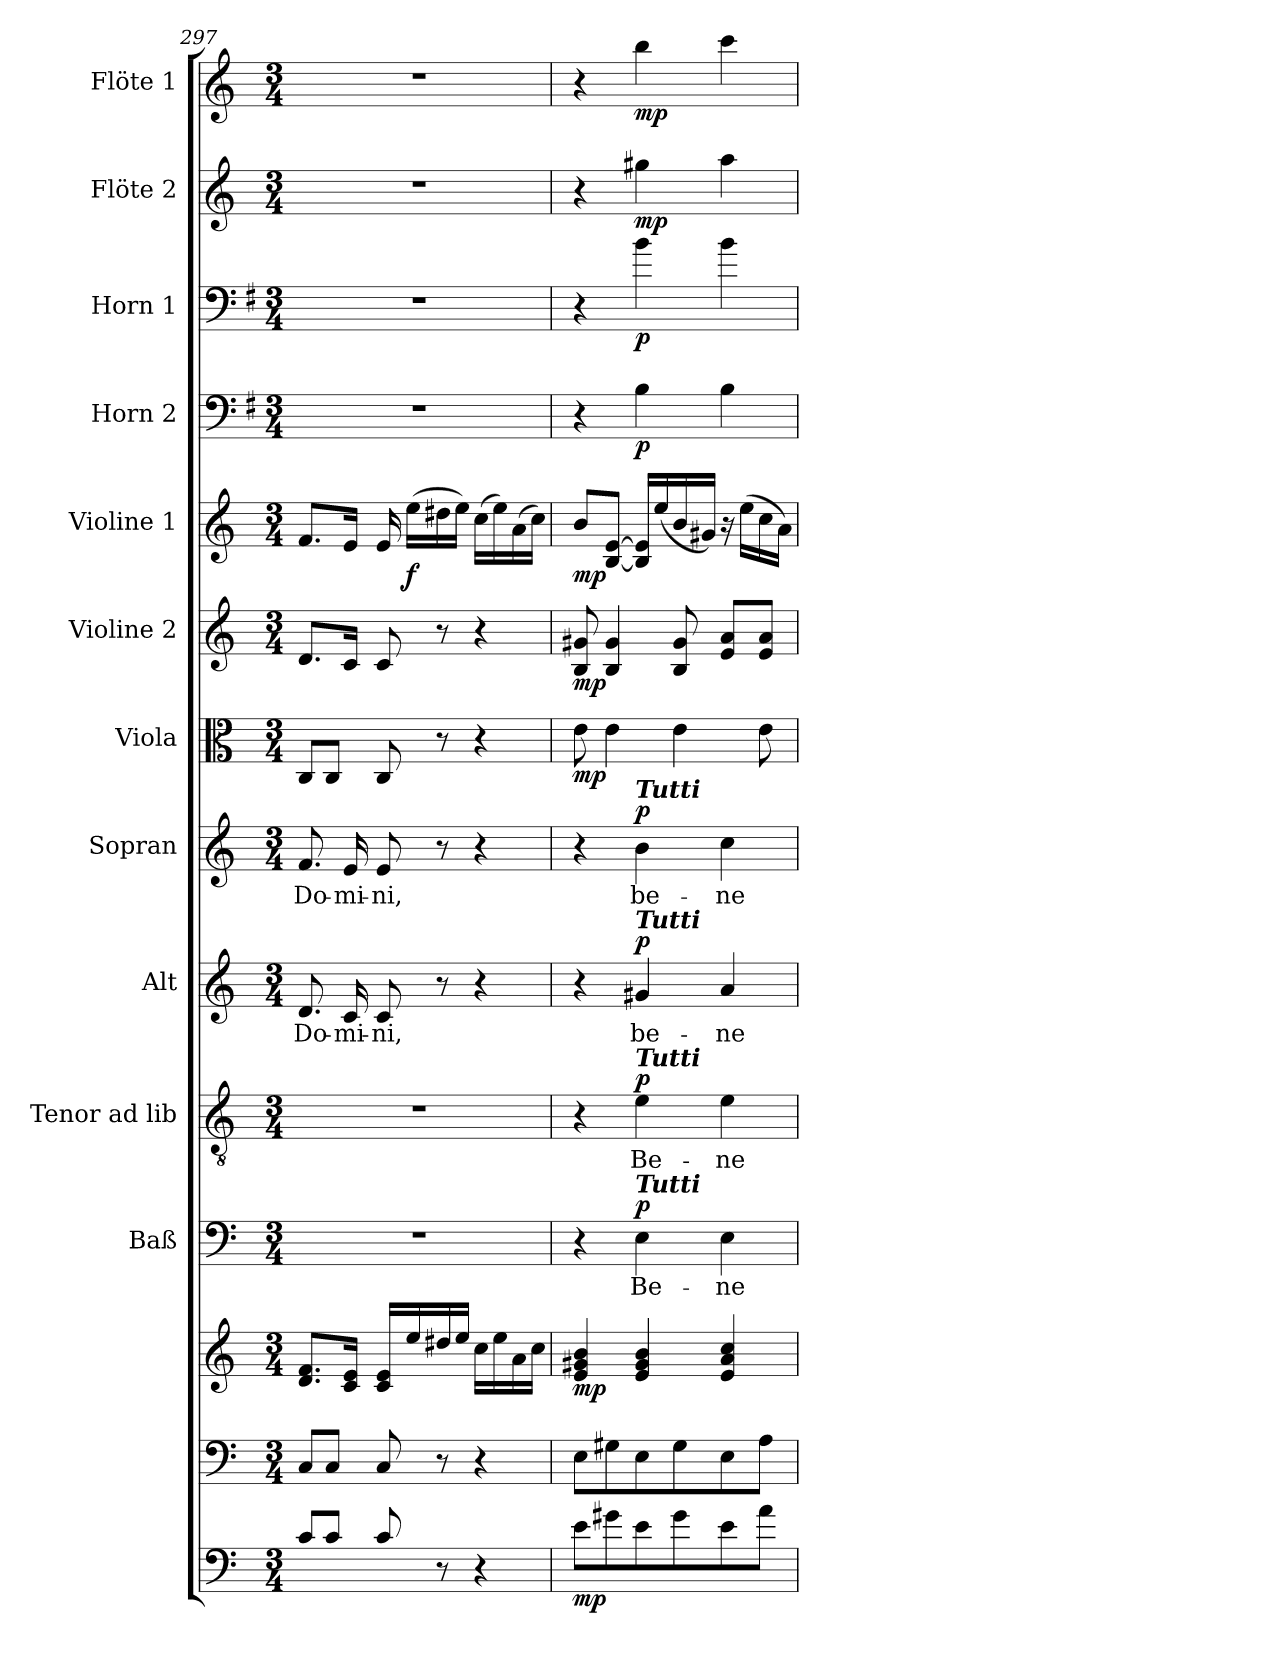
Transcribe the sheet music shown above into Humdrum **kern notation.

**kern	**dynam	**kern	**kern	**dynam	**kern	**text	**dynam	**kern	**text	**dynam	**kern	**text	**dynam	**kern	**text	**dynam	**kern	**dynam	**kern	**dynam	**kern	**dynam	**kern	**dynam	**kern	**dynam	**kern	**dynam	**kern	**dynam
*part13	*part13	*part12	*part12	*part12	*part11	*part11	*part11	*part10	*part10	*part10	*part9	*part9	*part9	*part8	*part8	*part8	*part7	*part7	*part6	*part6	*part5	*part5	*part4	*part4	*part3	*part3	*part2	*part2	*part1	*part1
*staff14	*staff14	*staff13	*staff12	*staff12/13	*staff11	*staff11	*staff11	*staff10	*staff10	*staff10	*staff9	*staff9	*staff9	*staff8	*staff8	*staff8	*staff7	*staff7	*staff6	*staff6	*staff5	*staff5	*staff4	*staff4	*staff3	*staff3	*staff2	*staff2	*staff1	*staff1
*	*	*	*	*	*I"Baß	*	*	*I"Tenor ad lib	*	*	*I"Alt	*	*	*I"Sopran	*	*	*I"Viola	*	*I"Violine 2	*	*I"Violine 1	*	*I"Horn 2	*	*I"Horn 1	*	*I"Flöte 2	*	*I"Flöte 1	*
*	*	*	*	*	*I'Baß	*	*	*I'Ten	*	*	*I'Alt	*	*	*I'Sop	*	*	*I'Vla.	*	*I'Vln. 2	*	*I'Vln. 1	*	*I'Hrn. 2	*	*I'Hrn. 1	*	*I'Fl. 2	*	*I'Fl. 1	*
*clefF4	*	*clefF4	*clefG2	*	*clefF4	*	*	*clefGv2	*	*	*clefG2	*	*	*clefG2	*	*	*clefC3	*	*clefG2	*	*clefG2	*	*clefF4	*	*clefF4	*	*clefG2	*	*clefG2	*
*ITrd7c12	*	*	*	*	*	*	*	*	*	*	*	*	*	*	*	*	*	*	*	*	*	*	*ITrd4c7	*	*ITrd4c7	*	*	*	*	*
*k[]	*	*k[]	*k[]	*	*k[]	*	*	*k[]	*	*	*k[]	*	*	*k[]	*	*	*k[]	*	*k[]	*	*k[]	*	*k[]	*	*k[]	*	*k[]	*	*k[]	*
*C:	*	*C:	*C:	*	*C:	*	*	*C:	*	*	*C:	*	*	*C:	*	*	*C:	*	*C:	*	*C:	*	*C:	*	*C:	*	*C:	*	*C:	*
*M3/4	*	*M3/4	*M3/4	*	*M3/4	*	*	*M3/4	*	*	*M3/4	*	*	*M3/4	*	*	*M3/4	*	*M3/4	*	*M3/4	*	*M3/4	*	*M3/4	*	*M3/4	*	*M3/4	*
=297	=297	=297	=297	=297	=297	=297	=297	=297	=297	=297	=297	=297	=297	=297	=297	=297	=297	=297	=297	=297	=297	=297	=297	=297	=297	=297	=297	=297	=297	=297
!	!	!	!	!	!	!	!	!	!	!	!	!LO:LY:b	!	!	!LO:LY:b	!	!	!	!	!	!	!	!	!	!	!	!	!	!	!
8C/L	.	8C/L	8.d/ 8.f/L	.	2.r	.	.	2.r	.	.	8.d/	Do-	.	8.f/	Do-	.	8C/L	.	8.d/L	.	8.f/L	.	2.r	.	2.r	.	2.r	.	2.r	.
8C/J	.	8C/J	.	.	.	.	.	.	.	.	.	.	.	.	.	.	8C/J	.	.	.	.	.	.	.	.	.	.	.	.	.
!	!	!	!	!	!	!	!	!	!	!	!	!LO:LY:b	!	!	!LO:LY:b	!	!	!	!	!	!	!	!	!	!	!	!	!	!	!
.	.	.	16c/ 16e/Jk	.	.	.	.	.	.	.	16c/	-mi-	.	16e/	-mi-	.	.	.	16c/Jk	.	16e/Jk	.	.	.	.	.	.	.	.	.
!	!	!	!	!	!	!	!	!	!	!	!	!LO:LY:b	!	!	!LO:LY:b	!	!	!	!	!	!	!	!	!	!	!	!	!	!	!
8C/	.	8C/	16c/ 16e/LL	.	.	.	.	.	.	.	8c/	-ni,	.	8e/	-ni,	.	8C/	.	8c/	.	16e/	.	.	.	.	.	.	.	.	.
!	!	!	!	!	!	!	!	!	!	!	!	!	!	!	!	!	!	!	!	!	!	!LO:DY:b	!	!	!	!	!	!	!	!
.	.	.	16ee/	.	.	.	.	.	.	.	.	.	.	.	.	.	.	.	.	.	(>16ee\LL	f	.	.	.	.	.	.	.	.
8r	.	8r	16dd#X/	.	.	.	.	.	.	.	8r	.	.	8r	.	.	8r	.	8r	.	16dd#X\	.	.	.	.	.	.	.	.	.
.	.	.	16ee/JJ	.	.	.	.	.	.	.	.	.	.	.	.	.	.	.	.	.	16ee\JJ)	.	.	.	.	.	.	.	.	.
4r	.	4r	16cc\LL	.	.	.	.	.	.	.	4r	.	.	4r	.	.	4r	.	4r	.	(>16cc\LL	.	.	.	.	.	.	.	.	.
.	.	.	16ee\	.	.	.	.	.	.	.	.	.	.	.	.	.	.	.	.	.	16ee\)	.	.	.	.	.	.	.	.	.
.	.	.	16a\	.	.	.	.	.	.	.	.	.	.	.	.	.	.	.	.	.	(>16a\	.	.	.	.	.	.	.	.	.
.	.	.	16cc\JJ	.	.	.	.	.	.	.	.	.	.	.	.	.	.	.	.	.	16cc\JJ)	.	.	.	.	.	.	.	.	.
=298	=298	=298	=298	=298	=298	=298	=298	=298	=298	=298	=298	=298	=298	=298	=298	=298	=298	=298	=298	=298	=298	=298	=298	=298	=298	=298	=298	=298	=298	=298
!	!LO:DY:b	!	!	!LO:DY:b	!	!	!	!	!	!	!	!	!	!	!	!	!	!LO:DY:b	!	!LO:DY:b	!	!LO:DY:b	!	!	!	!	!	!	!	!
8E\L	mp	8E\L	4e/ 4g#X/ 4b/	mp	4r	.	.	4r	.	.	4r	.	.	4r	.	.	8e\	mp	8B/ 8g#X/	mp	8b/L	mp	4r	.	4r	.	4r	.	4r	.
8G#X\	.	8G#X\	.	.	.	.	.	.	.	.	.	.	.	.	.	.	4e\	.	4B/ 4g#/	.	[8B/ [8e/J	.	.	.	.	.	.	.	.	.
!	!	!	!	!	!	!	!	!	!	!	!	!	!	!LO:TX:a:Bi:t=Tutti	!	!	!	!	!	!	!	!	!	!	!	!	!	!	!	!
!	!	!	!	!	!	!	!	!	!	!	!LO:TX:a:Bi:t=Tutti	!	!	!	!	!	!	!	!	!	!	!	!	!	!	!	!	!	!	!
!	!	!	!	!	!	!	!	!LO:TX:a:Bi:t=Tutti	!	!	!	!	!	!	!	!	!	!	!	!	!	!	!	!	!	!	!	!	!	!
!	!	!	!	!	!LO:TX:a:Bi:t=Tutti	!	!	!	!	!	!	!	!	!	!	!	!	!	!	!	!	!	!	!	!	!	!	!	!	!
!	!	!	!	!	!	!LO:LY:b	!LO:DY:a	!	!LO:LY:b	!LO:DY:a	!	!LO:LY:b	!LO:DY:a	!	!LO:LY:b	!LO:DY:a	!	!	!	!	!	!	!	!LO:DY:b	!	!LO:DY:b	!	!LO:DY:b	!	!LO:DY:b
8E\	.	8E\	4e/ 4g#/ 4b/	.	4E\	Be-	p	4e\	Be-	p	4g#X/	be-	p	4b\	be-	p	.	.	.	.	16B/] 16e/]LL	.	4E\	p	4e\	p	4gg#X\	mp	4bb\	mp
.	.	.	.	.	.	.	.	.	.	.	.	.	.	.	.	.	.	.	.	.	(<16ee/	.	.	.	.	.	.	.	.	.
8G#\	.	8G#\	.	.	.	.	.	.	.	.	.	.	.	.	.	.	4e\	.	8B/ 8g#/	.	16b/	.	.	.	.	.	.	.	.	.
.	.	.	.	.	.	.	.	.	.	.	.	.	.	.	.	.	.	.	.	.	16g#X/JJ)	.	.	.	.	.	.	.	.	.
!	!	!	!	!	!	!LO:LY:b	!	!	!LO:LY:b	!	!	!LO:LY:b	!	!	!LO:LY:b	!	!	!	!	!	!	!	!	!	!	!	!	!	!	!
8E\	.	8E\	4e/ 4a/ 4cc/	.	4E\	-ne-	.	4e\	-ne-	.	4a/	-ne-	.	4cc\	-ne-	.	.	.	8e/ 8a/L	.	16r	.	4E\	.	4e\	.	4aa\	.	4ccc\	.
.	.	.	.	.	.	.	.	.	.	.	.	.	.	.	.	.	.	.	.	.	(>16ee\LL	.	.	.	.	.	.	.	.	.
8A\J	.	8A\J	.	.	.	.	.	.	.	.	.	.	.	.	.	.	8e\	.	8e/ 8a/J	.	16cc\	.	.	.	.	.	.	.	.	.
.	.	.	.	.	.	.	.	.	.	.	.	.	.	.	.	.	.	.	.	.	16a\JJ)	.	.	.	.	.	.	.	.	.
=	=	=	=	=	=	=	=	=	=	=	=	=	=	=	=	=	=	=	=	=	=	=	=	=	=	=	=	=	=	=
*-	*-	*-	*-	*-	*-	*-	*-	*-	*-	*-	*-	*-	*-	*-	*-	*-	*-	*-	*-	*-	*-	*-	*-	*-	*-	*-	*-	*-	*-	*-
